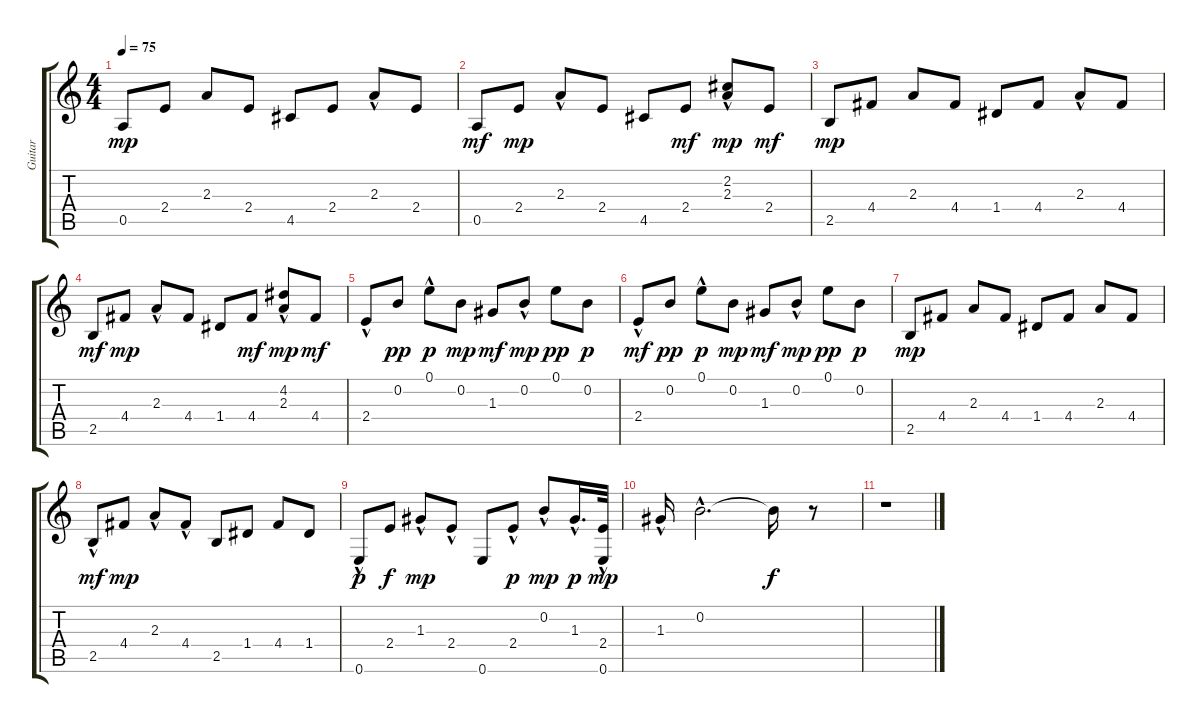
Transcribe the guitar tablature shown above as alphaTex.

\track ("Guitar  " "Guitar  ") {instrument acousticguitarnylon}
\staff {score tabs}
\tuning (E4 B3 G3 D3 A2 E2) {hide}
\ts (4 4)
\tempo 75
\clef g2
\ks c
0.5.8{dy mp} 2.4.8 2.3.8 2.4.8 4.5.8 2.4.8 2.3{hac}.8 2.4.8 |
0.5.8{dy mf} 2.4.8{dy mp} 2.3{hac}.8 2.4.8 4.5.8 2.4.8{dy mf} (2.2 2.3{hac}).8{dy mp} 2.4.8{dy mf} |
2.5.8{dy mp} 4.4.8 2.3.8 4.4.8 1.4.8 4.4.8 2.3{hac}.8 4.4.8 |
2.5.8{dy mf} 4.4.8{dy mp} 2.3{hac}.8 4.4.8 1.4.8 4.4.8{dy mf} (4.2 2.3{hac}).8{dy mp} 4.4.8{dy mf} |
2.4{hac}.8 0.2.8{dy pp} 0.1{hac}.8{dy p} 0.2.8{dy mp} 1.3.8{dy mf} 0.2{hac}.8{dy mp} 0.1.8{dy pp} 0.2.8{dy p} |
2.4{hac}.8{dy mf} 0.2.8{dy pp} 0.1{hac}.8{dy p} 0.2.8{dy mp} 1.3.8{dy mf} 0.2{hac}.8{dy mp} 0.1.8{dy pp} 0.2.8{dy p} |
2.5.8{dy mp} 4.4.8 2.3.8 4.4.8 1.4.8 4.4.8 2.3.8 4.4.8 |
2.5{hac}.8{dy mf} 4.4.8{dy mp} 2.3{hac}.8 4.4{hac}.8 2.5.8 1.4.8 4.4.8 1.4.8 |
0.6{hac}.8{dy p} 2.4.8{dy f} 1.3{hac}.8{dy mp} 2.4{hac}.8 0.6.8 2.4{hac}.8{dy p} 0.2{hac}.8{dy mp} 1.3{hac}.16{d dy p} (2.4{hac} 0.6{hac}).32{dy mp} |
1.3{hac}.16 0.2{hac}.2{d} 0.2{t}.16{dy f} r.8 |
r.1
